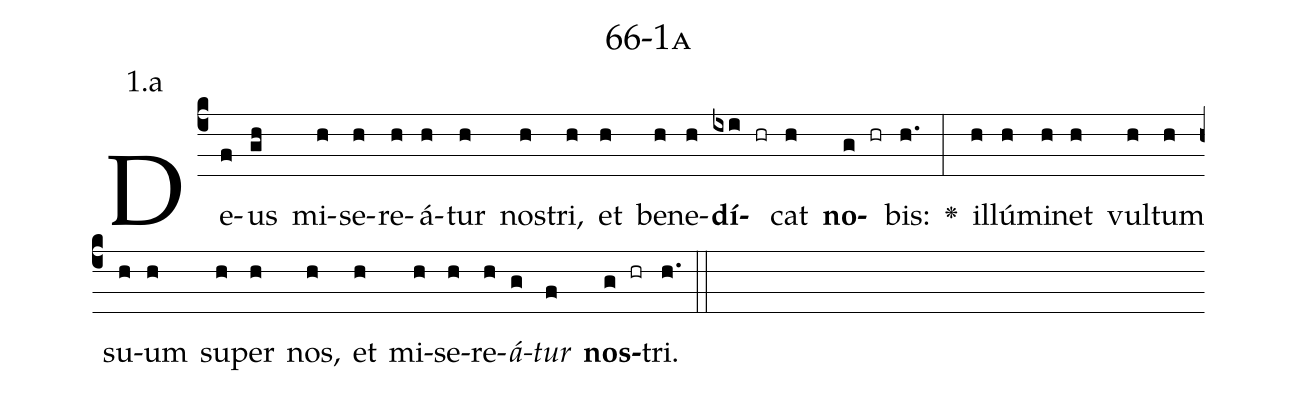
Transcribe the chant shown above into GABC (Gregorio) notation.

name: 66-1a;
annotation: 1.a;
%%
(c4)De(f)us(gh) mi(h)se(h)re(h)á(h)tur(h) nos(h)tri,(h) et(h) be(h)ne(h)<b>dí</b>(ixi hr)cat(h) <b>no</b>(g hr)bis:(h.) <v>\greheightstar</v>(:) il(h)lú(h)mi(h)net(h) vul(h)tum(h) su(h)um(h) su(h)per(h) nos,(h) et(h) mi(h)se(h)re(h)<i>á</i>(g)<i>tur</i>(f) <b>nos</b>(g hr)tri.(h.) (::)


%E(h) u(h) o(g) u(f) a(g) e.(h.) (::)
